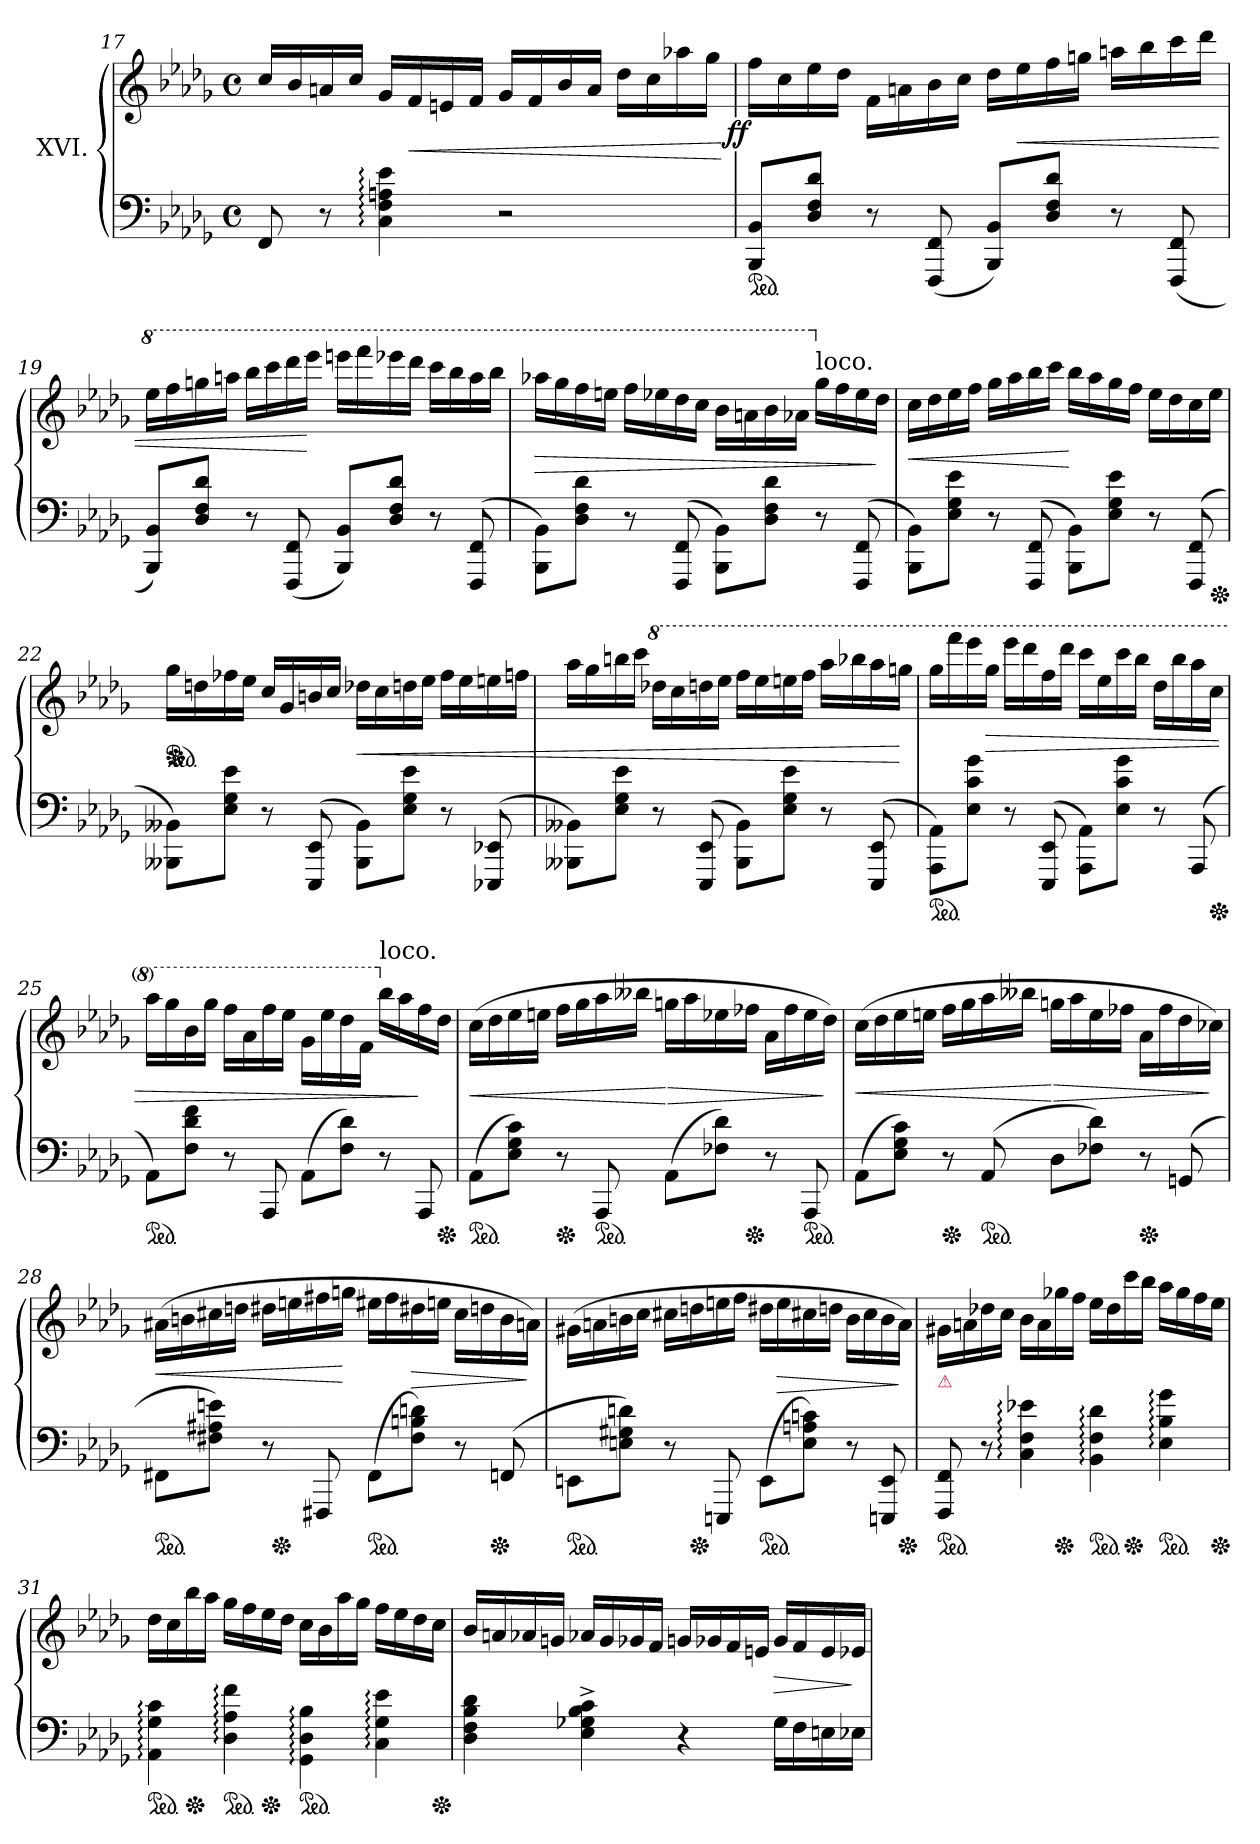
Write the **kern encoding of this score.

**kern	**kern	**dynam
*part1	*part1	*part1
*staff2	*staff1	*staff1/2
*I"XVI.	*	*
*clefF4	*clefG2	*
*k[b-e-a-d-g-]	*k[b-e-a-d-g-]	*
*b-:	*b-:	*
*M4/4	*M4/4	*
*met(c)	*met(c)	*
=17	=17	=17
8FF	16cc/LL	.
.	16b-	.
8r	16an	.
.	16ccJJ	.
4C: 4F: 4An: 4e-:	16g-LL	.
.	16f	<
.	16en	.
.	16fJJ	.
2r	16g-LL	.
.	16f	.
.	16b-	.
.	16aJJ	.
.	16dd-LL	.
.	16cc	.
.	16aa-X	.
.	16gg-JJ	.
.	.	[
=18	=18	=18
!	!	!LO:DY:rj
*ped	*	*
8BBB- 8BB-L	16ffLL	ff
.	16cc	.
8D- 8F 8d-J	16ee-	.
.	16dd-JJ	.
8r	16f\LL	.
.	16an	.
(<8FFF 8FF	16b-	.
.	16ccJJ	.
8BBB- 8BB-L)	16dd-LL	.
.	16ee-	<
8D- 8F 8d-J	16ff	.
.	16ggnJJ	.
8r	16aanLL	.
.	16bb-	.
(<8FFF 8FF	16ccc	.
.	16ddd-JJ	.
=19	=19	=19
*	*8va	*
8BBB- 8BB-L)	16eee-LL	.
.	16fff	.
8D- 8F 8d-J	16gggn	.
.	16aaanJJ	.
8r	16bbb-LL	.
.	16cccc	.
(<8FFF 8FF	16dddd-	.
.	16eeee-JJ	[
8BBB- 8BB-L)	16eeeenLL	.
.	16ffff	.
8D- 8F 8d-J	16eeee-X	.
.	16dddd-JJ	.
8r	16ccccLL	.
.	16bbb-	.
(>8FFF 8FF	16aaa	.
.	16bbb-JJ	.
=20	=20	=20
8BBB-\ 8BB-\L)	16aaa-XLL	>
.	16ggg-	.
8D- 8F 8d-J	16fff	.
.	16eeenJJ	.
8r	16fffLL	.
.	16eee-X	.
(>8FFF 8FF	16ddd-	.
.	16cccJJ	.
8BBB-\ 8BB-\L)	16bb-\LL	.
.	16aan	.
8D- 8F 8d-J	16bb-	.
.	16aa-XJJ	.
*	*X8va	*
!	!LO:TX:a:t=loco.	!
8r	16gg-LL	.
.	16ff	.
(>8FFF 8FF	16ee-	.
.	16dd-JJ	]
=21	=21	=21
8BBB-\ 8BB-\L)	16ccLL	<
.	16dd-	.
8E- 8G- 8e-J	16ee-	.
.	16ffJJ	.
8r	16gg-LL	.
.	16aa-	.
(>8FFF 8FF	16bb-	.
.	16cccJJ	.
8BBB-\ 8BB-\L)	16bb-LL	[
.	16aa-	.
8E- 8G- 8e-J	16gg-	.
.	16ffJJ	.
8r	16ee-LL	.
.	16dd-	.
(>8FFF 8FF	16cc	.
.	16ee-JJ	.
*Xped	*	*
=22	=22	=22
*	*ped	*
*	*Xped	*
8BBB--X\ 8BB--X\L)	16gg-LL	.
.	16ddn	.
8E- 8G- 8e-J	16ff-X	.
.	16ee-JJ	.
8r	16ccLL	.
.	16g-	.
(>8EEE- 8EE-	16bn	.
.	16ccJJ	.
8BBB--\ 8BB--\L)	16dd-XLL	<
.	16cc	.
8E- 8G- 8e-J	16ddn	.
.	16ee-JJ	.
8r	16ff-LL	.
.	16ee-	.
(>8EEE-X 8EE-X	16een	.
.	16ffnJJ	.
=23	=23	=23
8BBB--X\ 8BB--X\L)	16aa-LL	.
.	16gg-	.
8E- 8G- 8e-J	16bbn	.
.	16cccJJ	.
*	*8va	*
8r	16ddd-XLL	.
.	16ccc	.
(>8EEE- 8EE-	16dddn	.
.	16eee-JJ	.
8BBB--\ 8BB--\L)	16fffLL	.
.	16eee-	.
8E- 8G- 8e-J	16eeen	.
.	16fffJJ	.
8r	16aaa-LL	.
.	16bbb-X	.
(>8EEE- 8EE-	16aaa-	.
.	16gggnJJ	[
=24	=24	=24
!LO:TX:b:color=crimson:t=⚠	!	!
*ped	*	*
8AAA-\ 8AA-\L)	16ggg-LL	.
.	16ffff	.
8E- 8c 8g-J	16eeee-	.
.	16ggg-JJ	>
8r	16eeee-LL	.
.	16dddd-	.
(>8EEE- 8EE-	16fff	.
.	16dddd-JJ	.
8AAA-\ 8AA-\L)	16ccccLL	.
.	16eee-	.
8E- 8c 8g-J	16cccc	.
.	16bbb-JJ	.
8r	16ddd-LL	.
.	16bbb-	.
(>8AAA-	16aaa-	.
*Xped	*	*
.	16cccJJ	.
=25	=25	=25
*ped	*	*
8AA-\L)	16aaa-LL	.
.	16ggg-	.
8F 8d- 8fJ	16bb-	.
.	16ggg-JJ	.
8r	16fffLL	.
.	16aa-	.
8AAA-	16fff	.
.	16eee-JJ	.
(>8AA-L	16gg-LL	.
.	16eee-	.
8F 8d-J)	16ddd-	.
.	16ffJJ	.
*	*X8va	*
!	!LO:TX:a:t=loco.	!
8r	16bb-LL	.
.	16aa-	.
8AAA-	16ff	]
*Xped	*	*
.	16dd-JJ	.
=26	=26	=26
*ped	*	*
(>8AA-L	(>16ccLL	<
.	16dd-	.
8E- 8G- 8cJ)	16ee-	.
.	16eenJJ	.
*Xped	*	*
8r	16ffLL	.
.	16gg-	.
*ped	*	*
8AAA-	16aa-	.
.	16bb--XJJ	.
(>8AA-L	16ggnLL	[ >
.	16aa-	.
8F-X 8d-J)	16ee-X	.
*Xped	*	*
.	16ff-XJJ	.
8r	16a-LL	.
.	16ff-	.
*ped	*	*
8AAA-	16ee-	.
.	16dd-JJ)	]
=27	=27	=27
(>8AA-L	(>16ccLL	<
.	16dd-	.
8E- 8G- 8cJ)	16ee-	.
.	16eenJJ	.
*Xped	*	*
8r	16ffLL	.
.	16gg-	.
*ped	*	*
(>8AA-	16aa-	.
.	16bb--XJJ	.
8D-L	16ggnLL	[ >
.	16aa-	.
8F-X 8d-J)	16ee	.
.	16ff-XJJ	.
*Xped	*	*
8r	16a-LL	.
.	16ff-	.
(>8GGn	16dd-	.
.	16cc-XJJ)	]
=28	=28	=28
*ped	*	*
*	*^	*
*	*	*^	*
8FF#XL	(>16a#XLL	4ryy	2ryy	<
.	16bn	.	.	.
8F#X 8A#X 8enJ)	16cc#X	.	.	.
.	16ddnJJ	.	.	.
8r	16dd#XLL	32ryy	.	.
*Xped	*	*	*	*
.	.	2ryy	.	.
.	16een	.	.	.
8FFF#X	16ff#X	.	.	.
.	16ggnJJ	.	.	[
*ped	*	*	*	*
(>8FF#\L	16ee#XLL	.	4ryy	.
.	16ff#	.	.	.
8F# 8Bn 8dnJ)	16dd#X	.	.	>
.	16eenJJ	.	.	.
8r	16cc#LL	.	16.ryy	.
.	.	8..ryy	.	.
.	16ddn	.	.	.
*Xped	*	*	*	*
.	.	.	8ryy	.
(>8FFn	16b	.	.	.
.	16anJJ)	.	.	]
.	.	.	32ryy	.
*	*v	*v	*v	*
=29	=29	=29
*ped	*	*
8EEn\L	(>16g#X\LL	.
.	16an	.
8Enji 8G#X 8dnJ)	16bn	.
.	16ccJJ	.
8r	16cc#XLL	.
*Xped	*	*
.	16ddn	.
8EEEn	16een	.
.	16ffJJ	.
*ped	*	*
(>8EE\L	16dd#XLL	.
.	16ee	>
8E 8An 8cnJ)	16cc#X	.
.	16ddnJJ	.
8r	16bLL	.
.	16cc#	.
8EEEn 8EE	16b	.
*Xped	*	*
.	16aJJ)	]
=30	=30	=30
!	!LO:TX:b:Bi:color=crimson:t=⚠	!
*ped	*	*
8FFF 8FF	16g#XLL	.
.	16an	.
8r	16dd-X	.
.	16ccJJ	.
4C: 4F: 4e-X:	16b-LL	.
.	16a	.
*Xped	*	*
.	16gg-X	.
.	16ffJJ	.
*ped	*	*
4BB-: 4F: 4d-:	16ee-LL	.
.	16dd-	.
*Xped	*	*
.	16ccc	.
.	16bb-JJ	.
*ped	*	*
4E-: 4B-: 4g-:	16aa-LL	.
.	16gg-	.
.	16ff	.
*Xped	*	*
.	16ee-JJ	.
=31	=31	=31
*ped	*	*
4AA-: 4G-: 4c:	16dd-LL	.
.	16cc	.
*Xped	*	*
.	16bb-	.
.	16aa-JJ	.
*ped	*	*
4D-: 4A-: 4f:	16gg-LL	.
.	16ff	.
*Xped	*	*
.	16ee-	.
.	16dd-JJ	.
*ped	*	*
4GG-: 4D-: 4B-:	16ccLL	.
.	16b-	.
.	16aa-	.
.	16gg-JJ	.
4C: 4G-: 4e-:	16ffLL	.
.	16ee-	.
.	16dd-	.
*Xped	*	*
.	16ccJJ	.
=32	=32	=32
4D- 4F 4B- 4d-	16b-LL	.
.	16an	.
.	16a-X	.
.	16gnJJ	.
4E-^> 4G-X^> 4B-^> 4c^>	16a-XLL	.
.	16g	.
.	16g-X	.
.	16fJJ	.
4r	16gnLL	.
.	16g-X	.
.	16f	.
.	16enJJ	.
16G-LL	16g-LL	>
16F	16f	.
16En	16e	.
16E-XJJ	16e-XJJ	]
=	=	=
*-	*-	*-
